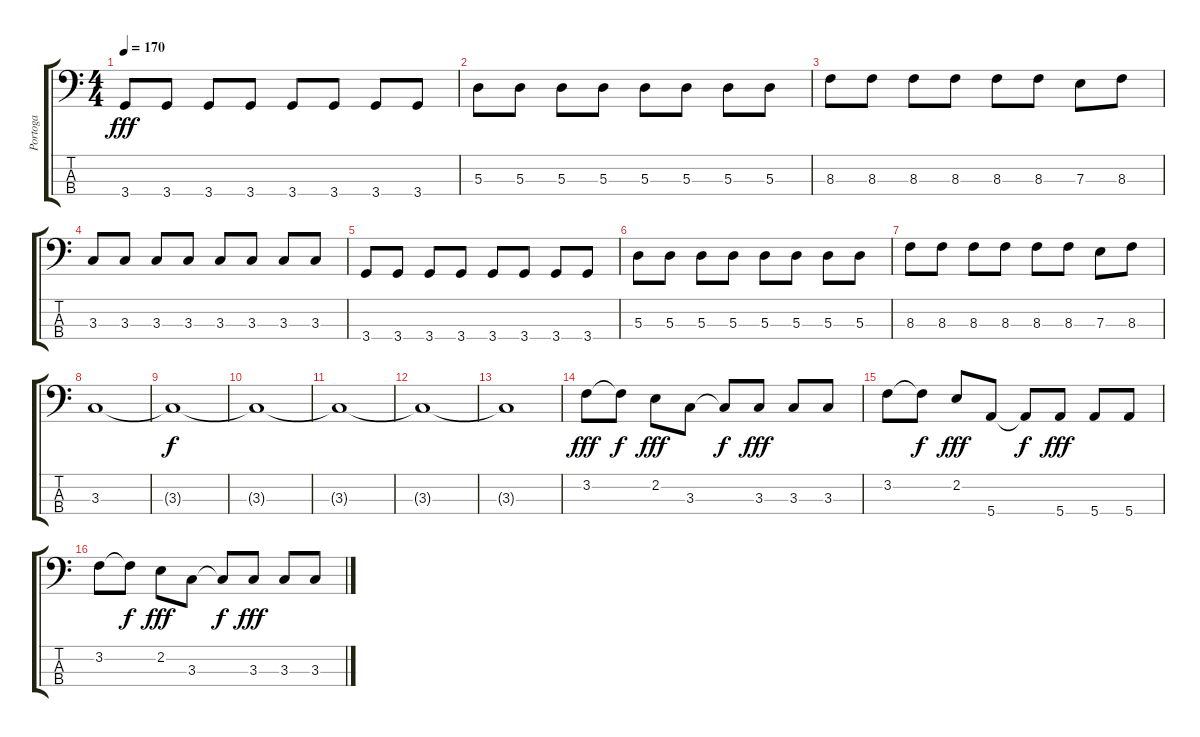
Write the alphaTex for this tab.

\track ("Portoga" "Portoga") {instrument electricbasspick}
\staff {score tabs}
\tuning (G2 D2 A1 E1) {hide}
\ts (4 4)
\tempo 170
\clef f4
\ks c
3.4.8{dy fff} 3.4.8 3.4.8 3.4.8 3.4.8 3.4.8 3.4.8 3.4.8 |
5.3.8 5.3.8 5.3.8 5.3.8 5.3.8 5.3.8 5.3.8 5.3.8 |
8.3.8 8.3.8 8.3.8 8.3.8 8.3.8 8.3.8 7.3.8 8.3.8 |
3.3.8 3.3.8 3.3.8 3.3.8 3.3.8 3.3.8 3.3.8 3.3.8 |
3.4.8 3.4.8 3.4.8 3.4.8 3.4.8 3.4.8 3.4.8 3.4.8 |
5.3.8 5.3.8 5.3.8 5.3.8 5.3.8 5.3.8 5.3.8 5.3.8 |
8.3.8 8.3.8 8.3.8 8.3.8 8.3.8 8.3.8 7.3.8 8.3.8 |
3.3.1 |
3.3{t}.1{dy f} |
3.3{t}.1 |
3.3{t}.1 |
3.3{t}.1 |
3.3{t}.1 |
3.2.8{dy fff} 3.2{t}.8{dy f} 2.2.8{dy fff} 3.3.8 3.3{t}.8{dy f} 3.3.8{dy fff} 3.3.8 3.3.8 |
3.2.8 3.2{t}.8{dy f} 2.2.8{dy fff} 5.4.8 5.4{t}.8{dy f} 5.4.8{dy fff} 5.4.8 5.4.8 |
3.2.8 3.2{t}.8{dy f} 2.2.8{dy fff} 3.3.8 3.3{t}.8{dy f} 3.3.8{dy fff} 3.3.8 3.3.8
